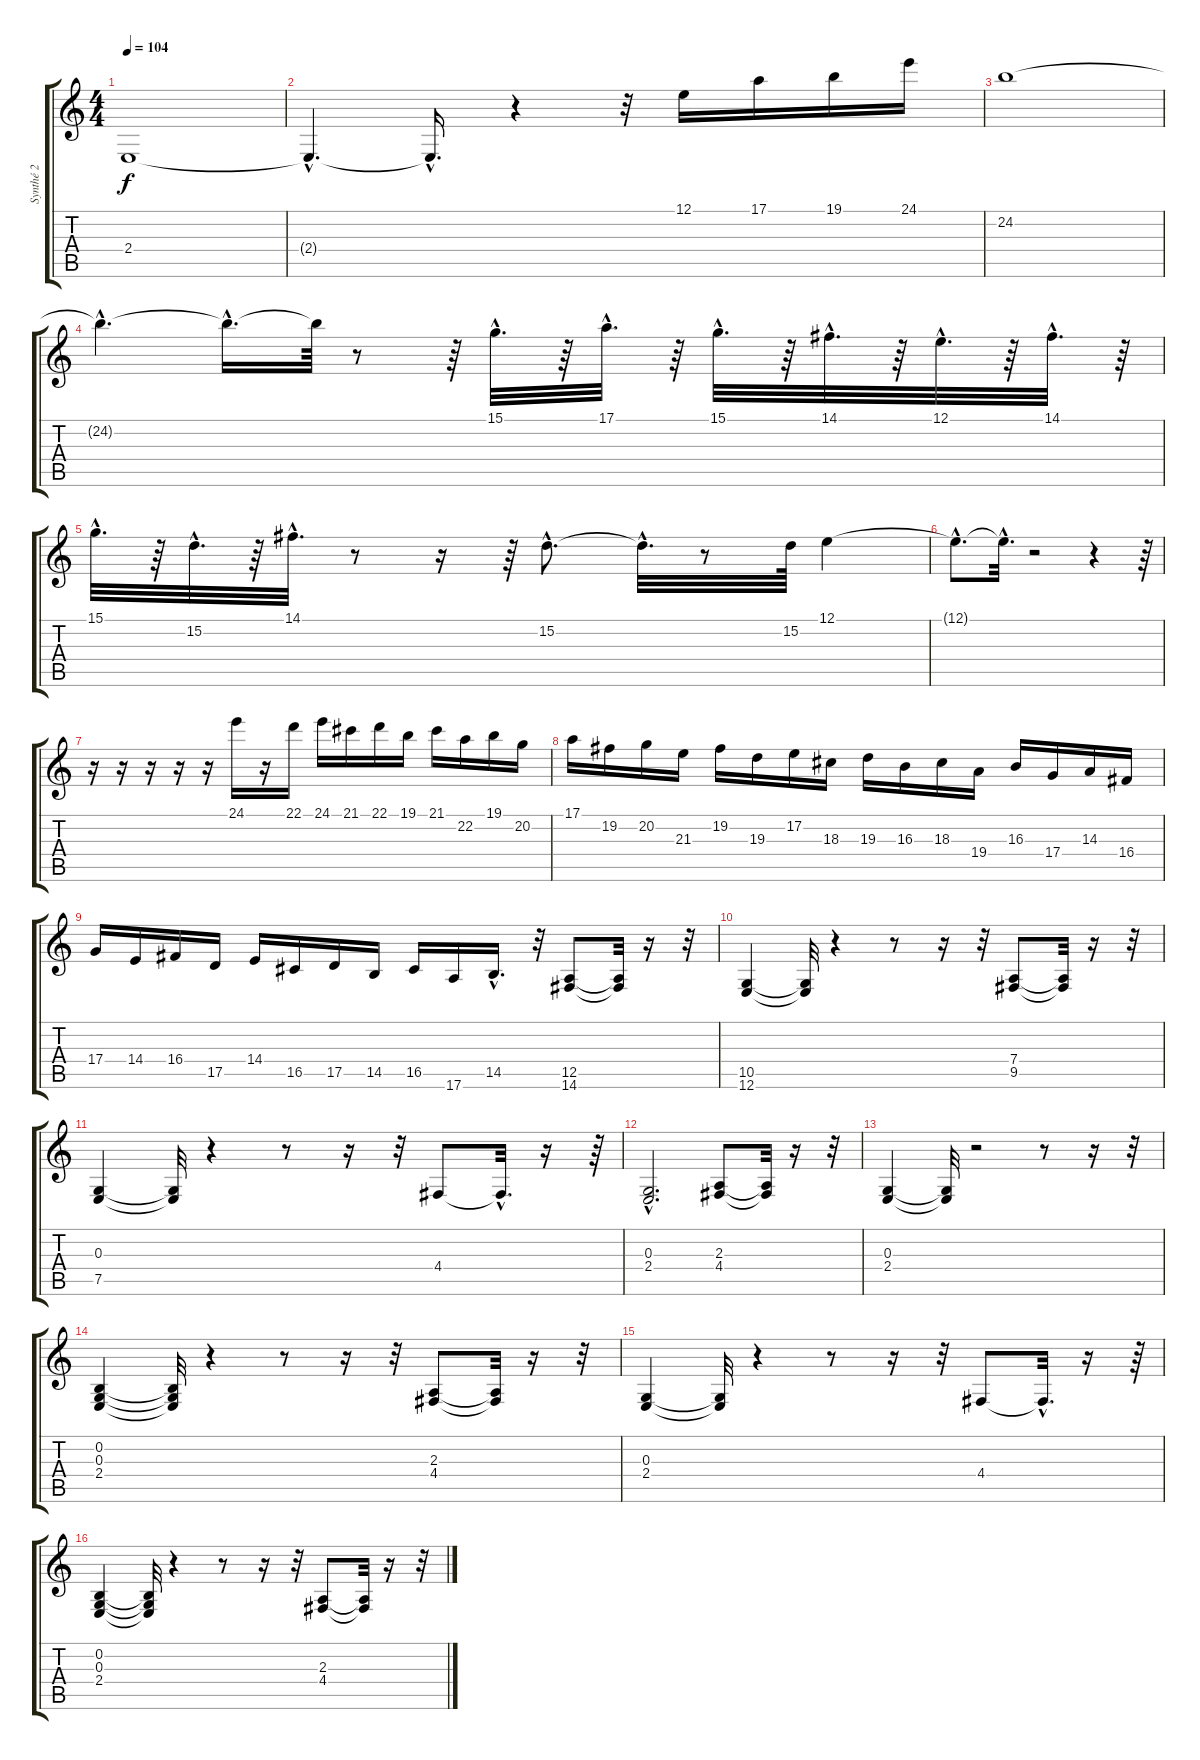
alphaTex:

\track ("Synthé 2" "Synthé 2") {instrument fx8scifi}
\staff {score tabs}
\tuning (E4 B3 G3 D3 A2 E2) {hide}
\ts (4 4)
\tempo 104
\clef g2
\ks c
2.4.1{dy f instrument fx8scifi} |
2.4{hac t}.4{d} 2.4{hac t}.16{d} r.4 r.32 12.1.16 17.1.16 19.1.16 24.1.16 |
24.2.1 |
24.2{hac t}.4{d} 24.2{hac t}.16{d} 24.2{t}.64 r.8 r.64 15.1{hac}.32{d} r.64 17.1{hac}.32{d} r.64 15.1{hac}.32{d} r.64 14.1{hac}.32{d} r.64 12.1{hac}.32{d} r.64 14.1{hac}.32{d} r.64 |
15.1{hac}.32{d} r.64 15.2{hac}.32{d} r.64 14.1{hac}.32{d} r.8 r.16 r.64 15.2{hac}.8{d} 15.2{hac t}.32{d} r.8 15.2.64 12.1.4 |
12.1{hac t}.8{d} 12.1{hac t}.32{d} r.2 r.4 r.64 |
r.16 r.16 r.16 r.16 r.16 24.1.16 r.16 22.1.16 24.1.16 21.1.16 22.1.16 19.1.16 21.1.16 22.2.16 19.1.16 20.2.16 |
17.1.16 19.2.16 20.2.16 21.3.16 19.2.16 19.3.16 17.2.16 18.3.16 19.3.16 16.3.16 18.3.16 19.4.16 16.3.16 17.4.16 14.3.16 16.4.16 |
17.4.16 14.4.16 16.4.16 17.5.16 14.4.16 16.5.16 17.5.16 14.5.16 16.5.16 17.6.16 14.5{hac}.16{d} r.32 (12.5 14.6).8 (12.5{t} 14.6{t}).32 r.16 r.32 |
(10.5 12.6).4 (10.5{t} 12.6{t}).32 r.4 r.8 r.16 r.32 (7.4 9.5).8 (7.4{t} 9.5{t}).32 r.16 r.32 |
(0.3 7.5).4 (0.3{t} 7.5{t}).32 r.4 r.8 r.16 r.32 4.4.8 4.4{hac t}.32{d} r.16 r.64 |
(0.3{hac} 2.4{hac}).2{d} (2.3 4.4).8 (2.3{t} 4.4{t}).32 r.16 r.32 |
(0.3 2.4).4 (0.3{t} 2.4{t}).32 r.2 r.8 r.16 r.32 |
(0.2 0.3 2.4).4 (0.2{t} 0.3{t} 2.4{t}).32 r.4 r.8 r.16 r.32 (2.3 4.4).8 (2.3{t} 4.4{t}).32 r.16 r.32 |
(0.3 2.4).4 (0.3{t} 2.4{t}).32 r.4 r.8 r.16 r.32 4.4.8 4.4{hac t}.32{d} r.16 r.64 |
(0.2 0.3 2.4).4 (0.2{t} 0.3{t} 2.4{t}).32 r.4 r.8 r.16 r.32 (2.3 4.4).8 (2.3{t} 4.4{t}).32 r.16 r.32
